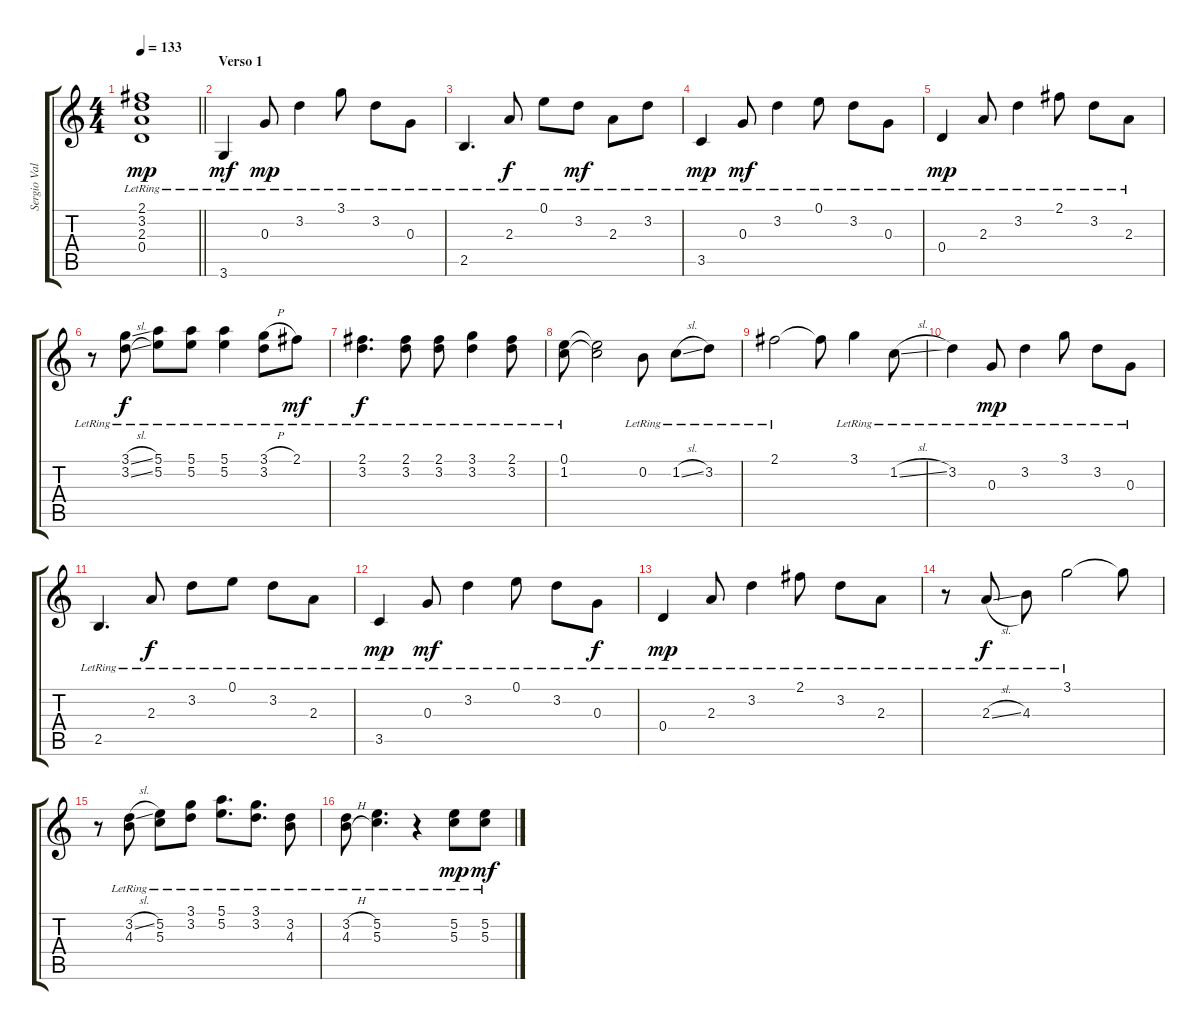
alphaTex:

\track ("Sergio Vallín" "Sergio Val") {instrument acousticguitarnylon}
\staff {score tabs}
\tuning (E4 B3 G3 D3 A2 E2) {hide}
\ts (4 4)
\tempo 133
\clef g2
\barLineRight lightlight
\ks c
(2.1{lr} 3.2{lr} 2.3{lr} 0.4{lr}).1{dy mp} |
\section ("" "Verso 1")
3.6{lr}.4{dy mf} 0.3{lr}.8{dy mp} 3.2{lr}.4 3.1{lr}.8 3.2{lr}.8 0.3{lr}.8 |
2.5{lr}.4{d} 2.3{lr}.8{dy f} 0.1{lr}.8 3.2{lr}.8{dy mf} 2.3{lr}.8 3.2{lr}.8 |
3.5{lr}.4{dy mp} 0.3{lr}.8{dy mf} 3.2{lr}.4 0.1{lr}.8 3.2{lr}.8 0.3{lr}.8 |
0.4{lr}.4{dy mp} 2.3{lr}.8 3.2{lr}.4 2.1{lr}.8 3.2{lr}.8 2.3{lr}.8 |
r.8 (3.1{sl lr} 3.2{sl lr}).8{dy f} (5.1{lr} 5.2{lr}).8 (5.1{lr} 5.2{lr}).8 (5.1{lr} 5.2{lr}).4 (3.1{h lr} 3.2{lr}).8 2.1{lr}.8{dy mf} |
(2.1{lr} 3.2{lr}).4{d dy f} (2.1{lr} 3.2{lr}).8 (2.1{lr} 3.2{lr}).8 (3.1{lr} 3.2{lr}).4 (2.1{lr} 3.2{lr}).8 |
(0.1{lr} 1.2{lr}).8 (0.1{t} 1.2{t}).2 0.2{lr}.8 1.2{sl lr}.8 3.2{lr}.8 |
2.1{lr}.2 2.1{t}.8 3.1{lr}.4 1.2{sl lr}.8 |
3.2{lr}.4 0.3{lr}.8{dy mp} 3.2{lr}.4 3.1{lr}.8 3.2{lr}.8 0.3{lr}.8 |
2.5{lr}.4{d} 2.3{lr}.8{dy f} 3.2{lr}.8 0.1{lr}.8 3.2{lr}.8 2.3{lr}.8 |
3.5{lr}.4{dy mp} 0.3{lr}.8{dy mf} 3.2{lr}.4 0.1{lr}.8 3.2{lr}.8 0.3{lr}.8{dy f} |
0.4{lr}.4{dy mp} 2.3{lr}.8 3.2{lr}.4 2.1{lr}.8 3.2{lr}.8 2.3{lr}.8 |
r.8 2.3{sl lr}.8{dy f} 4.3{lr}.8 3.1{lr}.2 3.1{t}.8 |
r.8 (3.2{sl lr} 4.3{lr}).8 (5.2{lr} 5.3{lr}).8 (3.1{lr} 3.2{lr}).8 (5.1{lr} 5.2{lr}).8{d} (3.1{lr} 3.2{lr}).8{d} (3.2{lr} 4.3{lr}).8 |
(3.2{h lr} 4.3{h lr}).8 (5.2{lr} 5.3{lr}).4{d} r.4 (5.2{lr} 5.3{lr}).8{dy mp} (5.2{lr} 5.3{lr}).8{dy mf}
